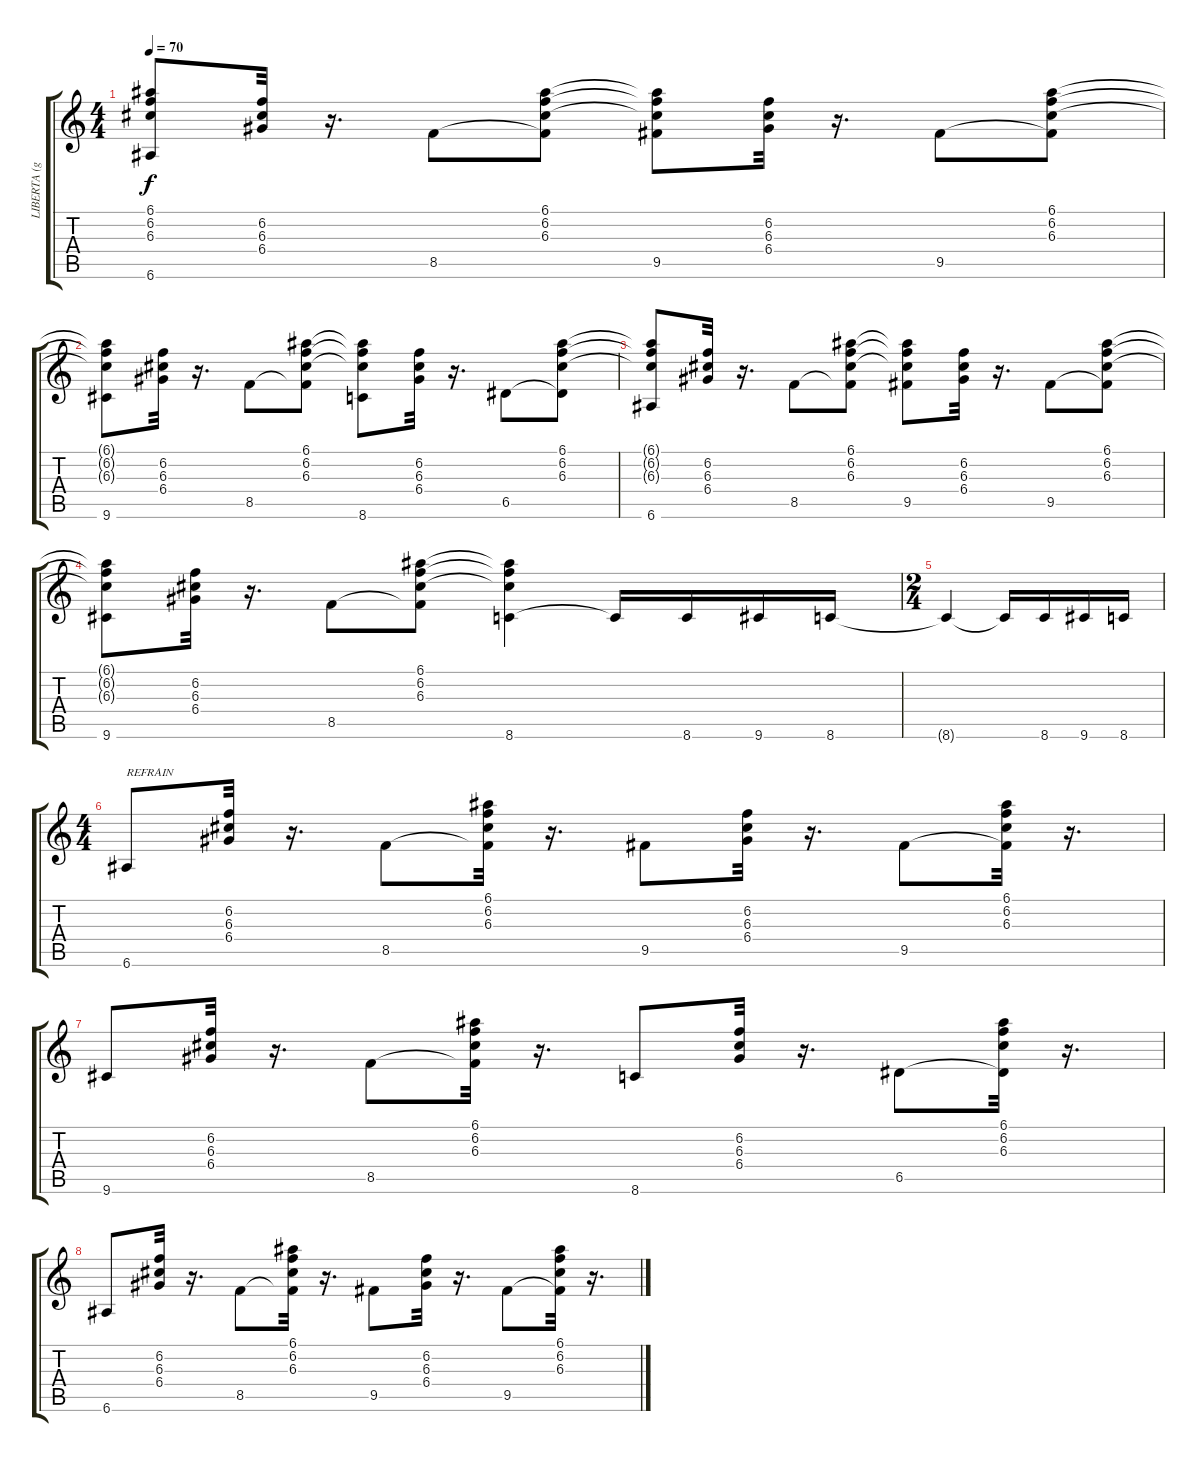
\track ("LIBERTA (guitare 1)" "LIBERTA (g") {instrument acousticguitarnylon}
\staff {score tabs}
\tuning (E4 B3 G3 D3 A2 E2) {hide}
\ts (4 4)
\tempo 70
\clef g2
\ks c
(6.1{t} 6.2{t} 6.3{t} 6.6).8{dy f} (6.2 6.3 6.4).32 r.16{d} 8.5.8 (6.1 6.2 6.3 8.5{t}).8 (6.1{t} 6.2{t} 6.3{t} 9.5).8 (6.2 6.3 6.4).32 r.16{d} 9.5.8 (6.1 6.2 6.3 9.5{t}).8 |
(6.1{t} 6.2{t} 6.3{t} 9.6).8 (6.2 6.3 6.4).32 r.16{d} 8.5.8 (6.1 6.2 6.3 8.5{t}).8 (6.1{t} 6.2{t} 6.3{t} 8.6).8 (6.2 6.3 6.4).32 r.16{d} 6.5.8 (6.1 6.2 6.3 6.5{t}).8 |
(6.1{t} 6.2{t} 6.3{t} 6.6).8 (6.2 6.3 6.4).32 r.16{d} 8.5.8 (6.1 6.2 6.3 8.5{t}).8 (6.1{t} 6.2{t} 6.3{t} 9.5).8 (6.2 6.3 6.4).32 r.16{d} 9.5.8 (6.1 6.2 6.3 9.5{t}).8 |
(6.1{t} 6.2{t} 6.3{t} 9.6).8 (6.2 6.3 6.4).32 r.16{d} 8.5.8 (6.1 6.2 6.3 8.5{t}).8 (6.1{t} 6.2{t} 6.3{t} 8.6).4 8.6{t}.16 8.6.16 9.6.16 8.6.16 |
\ts (2 4)
8.6{t}.4 8.6{t}.16 8.6.16 9.6.16 8.6.16 |
\ts (4 4)
6.6.8{txt "REFRAIN"} (6.2 6.3 6.4).32 r.16{d} 8.5.8 (6.1 6.2 6.3 8.5{t}).32 r.16{d} 9.5.8 (6.2 6.3 6.4).32 r.16{d} 9.5.8 (6.1 6.2 6.3 9.5{t}).32 r.16{d} |
9.6.8 (6.2 6.3 6.4).32 r.16{d} 8.5.8 (6.1 6.2 6.3 8.5{t}).32 r.16{d} 8.6.8 (6.2 6.3 6.4).32 r.16{d} 6.5.8 (6.1 6.2 6.3 6.5{t}).32 r.16{d} |
6.6.8 (6.2 6.3 6.4).32 r.16{d} 8.5.8 (6.1 6.2 6.3 8.5{t}).32 r.16{d} 9.5.8 (6.2 6.3 6.4).32 r.16{d} 9.5.8 (6.1 6.2 6.3 9.5{t}).32 r.16{d}
